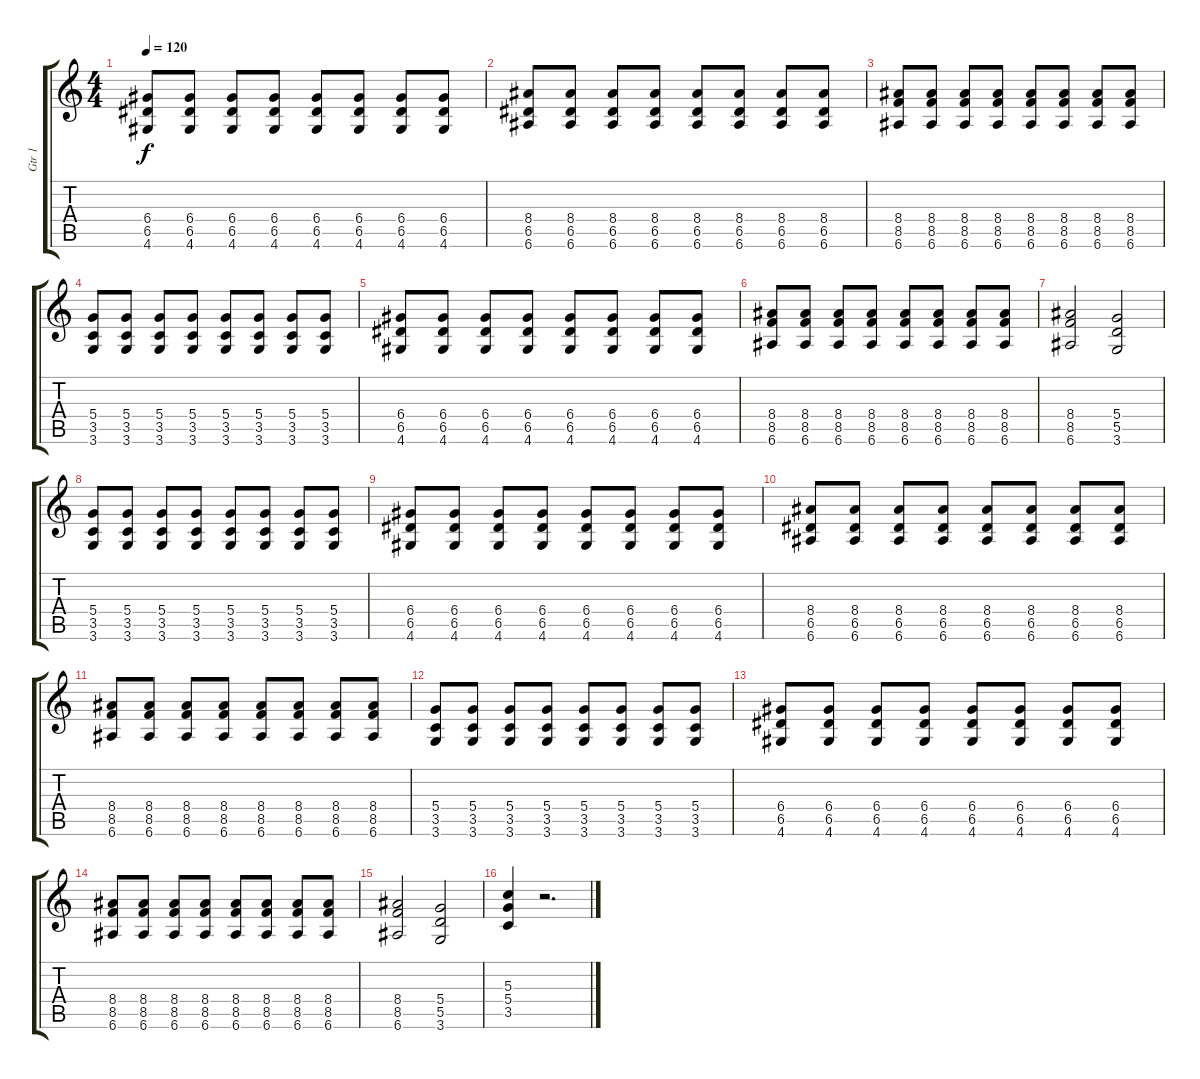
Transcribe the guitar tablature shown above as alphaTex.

\track ("Gtr 1" "Gtr 1") {instrument distortionguitar}
\staff {score tabs}
\tuning (E4 B3 G3 D3 A2 E2) {hide}
\ts (4 4)
\tempo 120
\clef g2
\ks c
(6.4 6.5 4.6).8{dy f} (6.4 6.5 4.6).8 (6.4 6.5 4.6).8 (6.4 6.5 4.6).8 (6.4 6.5 4.6).8 (6.4 6.5 4.6).8 (6.4 6.5 4.6).8 (6.4 6.5 4.6).8 |
(8.4 6.5 6.6).8 (8.4 6.5 6.6).8 (8.4 6.5 6.6).8 (8.4 6.5 6.6).8 (8.4 6.5 6.6).8 (8.4 6.5 6.6).8 (8.4 6.5 6.6).8 (8.4 6.5 6.6).8 |
(8.4 8.5 6.6).8 (8.4 8.5 6.6).8 (8.4 8.5 6.6).8 (8.4 8.5 6.6).8 (8.4 8.5 6.6).8 (8.4 8.5 6.6).8 (8.4 8.5 6.6).8 (8.4 8.5 6.6).8 |
(5.4 3.5 3.6).8 (5.4 3.5 3.6).8 (5.4 3.5 3.6).8 (5.4 3.5 3.6).8 (5.4 3.5 3.6).8 (5.4 3.5 3.6).8 (5.4 3.5 3.6).8 (5.4 3.5 3.6).8 |
(6.4 6.5 4.6).8 (6.4 6.5 4.6).8 (6.4 6.5 4.6).8 (6.4 6.5 4.6).8 (6.4 6.5 4.6).8 (6.4 6.5 4.6).8 (6.4 6.5 4.6).8 (6.4 6.5 4.6).8 |
(8.4 8.5 6.6).8 (8.4 8.5 6.6).8 (8.4 8.5 6.6).8 (8.4 8.5 6.6).8 (8.4 8.5 6.6).8 (8.4 8.5 6.6).8 (8.4 8.5 6.6).8 (8.4 8.5 6.6).8 |
(8.4 8.5 6.6).2 (5.4 5.5 3.6).2 |
(5.4 3.5 3.6).8 (5.4 3.5 3.6).8 (5.4 3.5 3.6).8 (5.4 3.5 3.6).8 (5.4 3.5 3.6).8 (5.4 3.5 3.6).8 (5.4 3.5 3.6).8 (5.4 3.5 3.6).8 |
(6.4 6.5 4.6).8 (6.4 6.5 4.6).8 (6.4 6.5 4.6).8 (6.4 6.5 4.6).8 (6.4 6.5 4.6).8 (6.4 6.5 4.6).8 (6.4 6.5 4.6).8 (6.4 6.5 4.6).8 |
(8.4 6.5 6.6).8 (8.4 6.5 6.6).8 (8.4 6.5 6.6).8 (8.4 6.5 6.6).8 (8.4 6.5 6.6).8 (8.4 6.5 6.6).8 (8.4 6.5 6.6).8 (8.4 6.5 6.6).8 |
(8.4 8.5 6.6).8 (8.4 8.5 6.6).8 (8.4 8.5 6.6).8 (8.4 8.5 6.6).8 (8.4 8.5 6.6).8 (8.4 8.5 6.6).8 (8.4 8.5 6.6).8 (8.4 8.5 6.6).8 |
(5.4 3.5 3.6).8 (5.4 3.5 3.6).8 (5.4 3.5 3.6).8 (5.4 3.5 3.6).8 (5.4 3.5 3.6).8 (5.4 3.5 3.6).8 (5.4 3.5 3.6).8 (5.4 3.5 3.6).8 |
(6.4 6.5 4.6).8 (6.4 6.5 4.6).8 (6.4 6.5 4.6).8 (6.4 6.5 4.6).8 (6.4 6.5 4.6).8 (6.4 6.5 4.6).8 (6.4 6.5 4.6).8 (6.4 6.5 4.6).8 |
(8.4 8.5 6.6).8 (8.4 8.5 6.6).8 (8.4 8.5 6.6).8 (8.4 8.5 6.6).8 (8.4 8.5 6.6).8 (8.4 8.5 6.6).8 (8.4 8.5 6.6).8 (8.4 8.5 6.6).8 |
(8.4 8.5 6.6).2 (5.4 5.5 3.6).2 |
(5.3 5.4 3.5).4 r.2{d}
